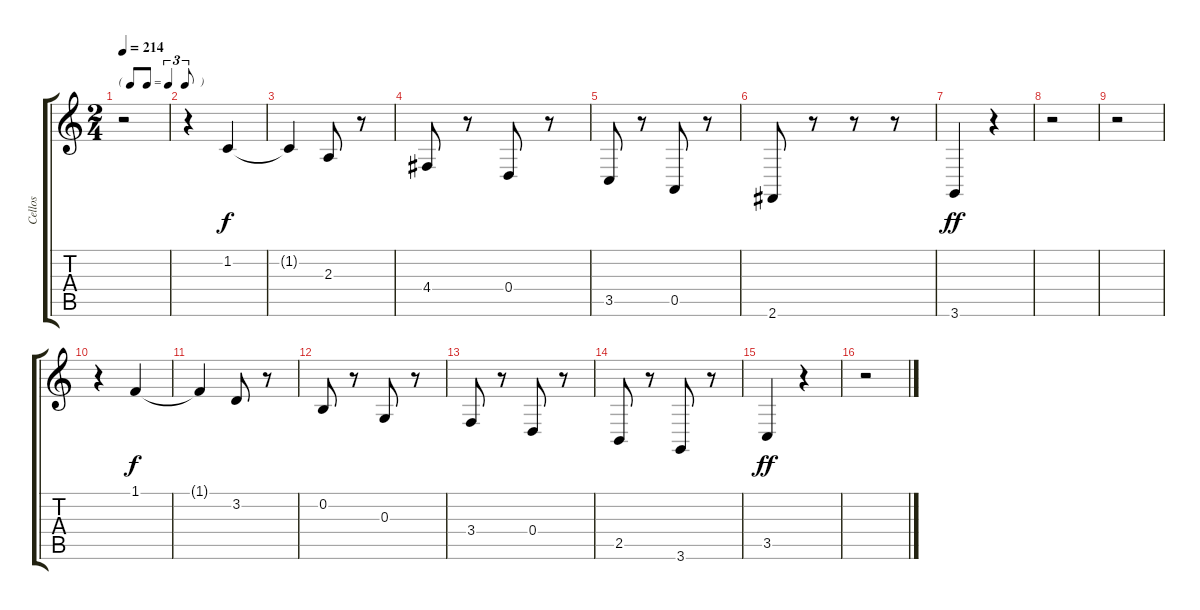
\track ("Cellos" "Cellos") {instrument stringensemble1}
\staff {score tabs}
\tuning (E4 B3 G3 D3 A2 E2) {hide}
\ts (2 4)
\tf triplet8th
\tempo 214
\clef g2
\ks c
r.2{dy ff} |
r.4 1.2.4{dy f} |
1.2{t}.4 2.3.8 r.8 |
4.4.8 r.8 0.4.8 r.8 |
3.5.8 r.8 0.5.8 r.8 |
2.6.8 r.8 r.8 r.8 |
3.6.4{dy ff} r.4 |
r.2 |
r.2 |
r.4 1.1.4{dy f} |
1.1{t}.4 3.2.8 r.8 |
0.2.8 r.8 0.3.8 r.8 |
3.4.8 r.8 0.4.8 r.8 |
2.5.8 r.8 3.6.8 r.8 |
3.5.4{dy ff} r.4 |
r.2
